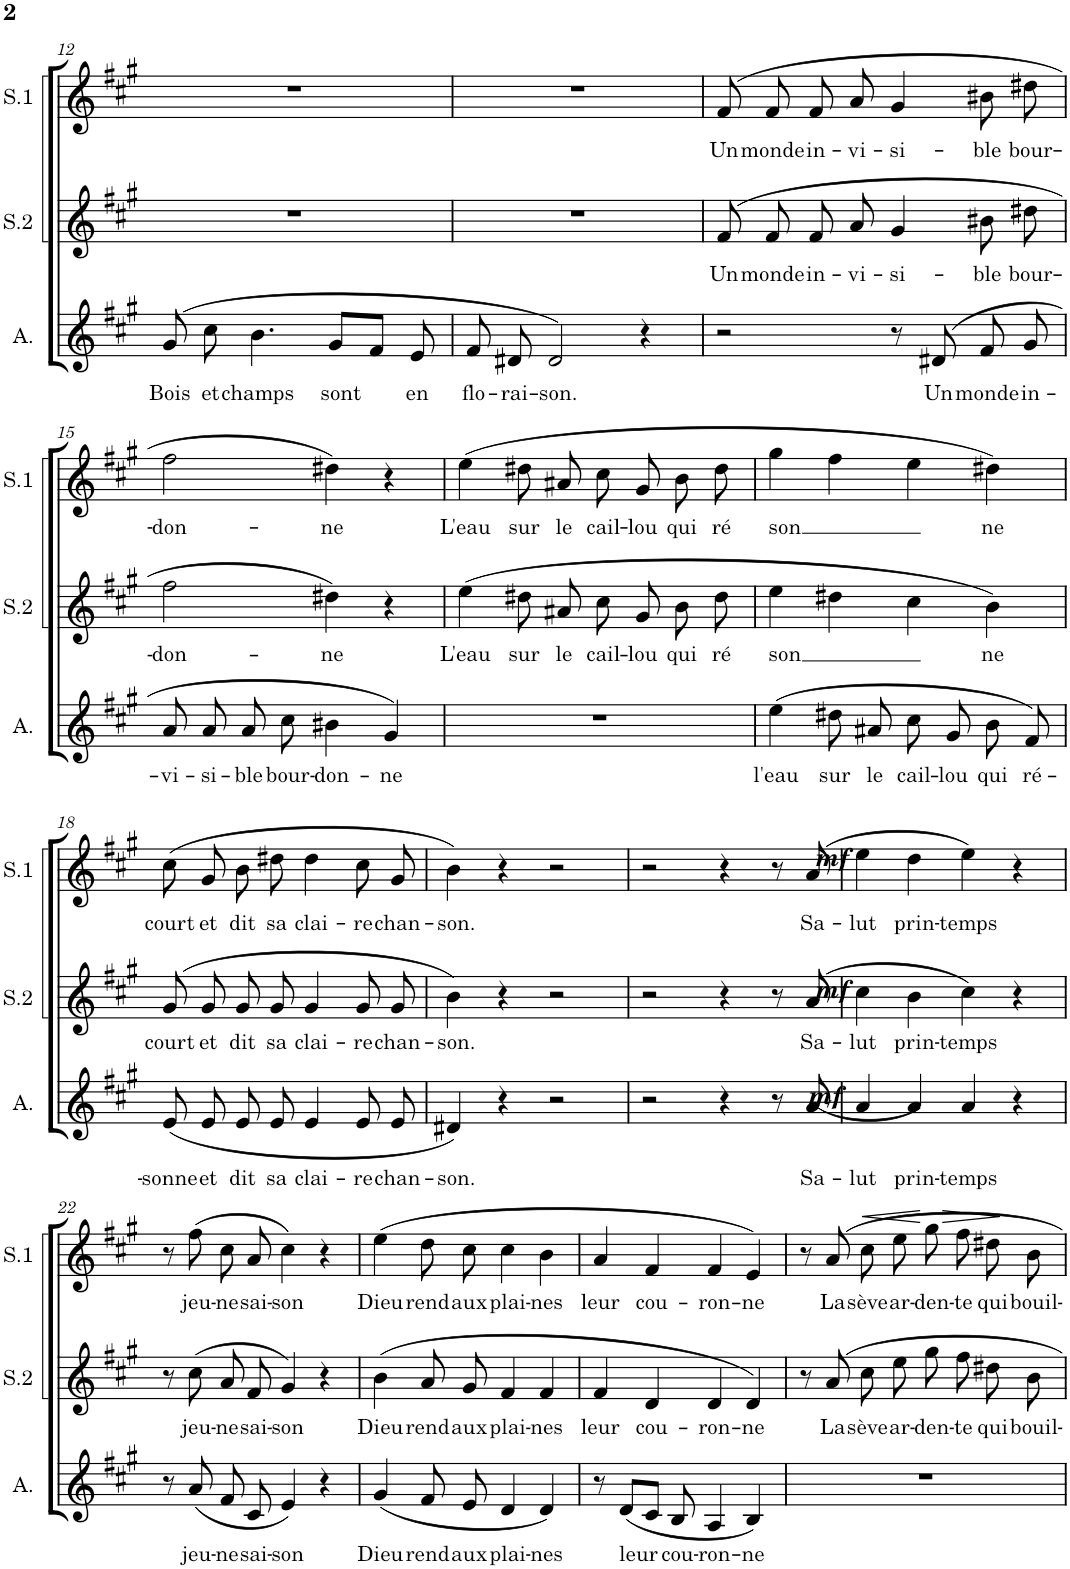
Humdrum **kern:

**kern	**text	**kern	**text	**kern	**text	**dynam
*part3	*part3	*part2	*part2	*part1	*part1	*part1
*staff3	*staff3	*staff2	*staff2	*staff1	*staff1	*staff1
*I"Alto	*	*I"Soprano 2	*	*I"Soprano 1	*	*
*I'A.	*	*I'S.2	*	*I'S.1	*	*
!!LO:PB:g=z
*clefG2	*	*clefG2	*	*clefG2	*	*
*k[f#c#g#]	*	*k[f#c#g#]	*	*k[f#c#g#]	*	*
*M4/4	*	*M4/4	*	*M4/4	*	*
*met(c)	*	*met(c)	*	*met(c)	*	*
=12	=12	=12	=12	=12	=12	=12
!	!LO:LY:b	!	!	!	!	!
(8g#/	Bois	1r	.	1r	.	.
!	!LO:LY:b	!	!	!	!	!
8cc#\	et	.	.	.	.	.
!	!LO:LY:b	!	!	!	!	!
4.b\	champs	.	.	.	.	.
!	!LO:LY:b	!	!	!	!	!
8g#/L	sont	.	.	.	.	.
8f#/J	.	.	.	.	.	.
!	!LO:LY:b	!	!	!	!	!
8e/	en	.	.	.	.	.
=13	=13	=13	=13	=13	=13	=13
!	!LO:LY:b	!	!	!	!	!
8f#/	flo-	1r	.	1r	.	.
!	!LO:LY:b	!	!	!	!	!
8d#X/	-rai-	.	.	.	.	.
!	!LO:LY:b	!	!	!	!	!
2d#/)	-son.	.	.	.	.	.
4r	.	.	.	.	.	.
=14	=14	=14	=14	=14	=14	=14
!	!	!	!LO:LY:b	!	!LO:LY:b	!
2r	.	(8f#/L	Un	(8f#/L	Un	.
!	!	!	!LO:LY:b	!	!LO:LY:b	!
.	.	8f#/J	monde	8f#/J	monde	.
!	!	!	!LO:LY:b	!	!LO:LY:b	!
.	.	8f#/L	in-	8f#/L	in-	.
!	!	!	!LO:LY:b	!	!LO:LY:b	!
.	.	8a/J	-vi-	8a/J	-vi-	.
!	!	!	!LO:LY:b	!	!LO:LY:b	!
8r	.	4g#/	-si-	4g#/	-si-	.
!	!LO:LY:b	!	!	!	!	!
(8d#X/	Un	.	.	.	.	.
!	!LO:LY:b	!	!LO:LY:b	!	!LO:LY:b	!
8f#/	monde	8b#X\L	-ble	8b#X\L	-ble	.
!	!LO:LY:b	!	!LO:LY:b	!	!LO:LY:b	!
8g#/	in-	8dd#X\J	bour-	8dd#X\J	bour-	.
!!LO:LB:g=z
=15	=15	=15	=15	=15	=15	=15
!	!LO:LY:b	!	!LO:LY:b	!	!LO:LY:b	!
8a/	-vi-	2ff#\	-don-	2ff#\	-don-	.
!	!LO:LY:b	!	!	!	!	!
8a/	-si-	.	.	.	.	.
!	!LO:LY:b	!	!	!	!	!
8a/	-ble	.	.	.	.	.
!	!LO:LY:b	!	!	!	!	!
8cc#\	bour-	.	.	.	.	.
!	!LO:LY:b	!	!LO:LY:b	!	!LO:LY:b	!
4b#X\	-don-	4dd#X\)	-ne	4dd#X\)	-ne	.
!	!LO:LY:b	!	!	!	!	!
4g#/)	-ne	4r	.	4r	.	.
=16	=16	=16	=16	=16	=16	=16
!	!	!	!LO:LY:b	!	!LO:LY:b	!
1r	.	(4ee\	L'eau	(4ee\	L'eau	.
!	!	!	!LO:LY:b	!	!LO:LY:b	!
.	.	8dd#X\L	sur	8dd#X\L	sur	.
!	!	!	!LO:LY:b	!	!LO:LY:b	!
.	.	8a#X\J	le	8a#X\J	le	.
!	!	!	!LO:LY:b	!	!LO:LY:b	!
.	.	8cc#/L	cail-	8cc#/L	cail-	.
!	!	!	!LO:LY:b	!	!LO:LY:b	!
.	.	8g#/J	-lou	8g#/J	-lou	.
!	!	!	!LO:LY:b	!	!LO:LY:b	!
.	.	8b\L	qui	8b\L	qui	.
!	!	!	!LO:LY:b	!	!LO:LY:b	!
.	.	8dd#\J	ré	8dd#\J	ré	.
=17	=17	=17	=17	=17	=17	=17
!	!LO:LY:b	!	!LO:LY:b	!	!LO:LY:b	!
(4ee\	l'eau	4ee\	-son	4gg#\	-son	.
!	!LO:LY:b	!	!	!	!	!
8dd#X\	sur	4dd#X\	.	4ff#\	.	.
!	!LO:LY:b	!	!	!	!	!
8a#X/	le	.	.	.	.	.
!	!LO:LY:b	!	!	!	!	!
8cc#\	cail-	4cc#\	.	4ee\	.	.
!	!LO:LY:b	!	!	!	!	!
8g#/	-lou	.	.	.	.	.
!	!LO:LY:b	!	!LO:LY:b	!	!LO:LY:b	!
8b\	qui	4b\)	ne	4dd#X\)	ne	.
!	!LO:LY:b	!	!	!	!	!
8f#/)	ré-	.	.	.	.	.
!!LO:LB:g=z
=18	=18	=18	=18	=18	=18	=18
!	!LO:LY:b	!	!LO:LY:b	!	!LO:LY:b	!
(8e/	-sonne	(8g#/L	court	(8cc#/L	court	.
!	!LO:LY:b	!	!LO:LY:b	!	!LO:LY:b	!
8e/	et	8g#/J	et	8g#/J	et	.
!	!LO:LY:b	!	!LO:LY:b	!	!LO:LY:b	!
8e/	dit	8g#/L	dit	8b\L	dit	.
!	!LO:LY:b	!	!LO:LY:b	!	!LO:LY:b	!
8e/	sa	8g#/J	sa	8dd#X\J	sa	.
!	!LO:LY:b	!	!LO:LY:b	!	!LO:LY:b	!
4e/	clai-	4g#/	clai-	4dd#\	clai-	.
!	!LO:LY:b	!	!LO:LY:b	!	!LO:LY:b	!
8e/	-re	8g#/L	-re	8cc#/L	-re	.
!	!LO:LY:b	!	!LO:LY:b	!	!LO:LY:b	!
8e/	chan-	8g#/J	chan-	8g#/J	chan-	.
=19	=19	=19	=19	=19	=19	=19
!	!LO:LY:b	!	!LO:LY:b	!	!LO:LY:b	!
4d#X/)	-son.	4b\)	-son.	4b\)	-son.	.
4r	.	4r	.	4r	.	.
2r	.	2r	.	2r	.	.
=20	=20	=20	=20	=20	=20	=20
2r	.	2r	.	2r	.	.
4r	.	4r	.	4r	.	.
8r	.	8r	.	8r	.	.
!	!	!	!	!LO:TX:b:Bi:t=mf	!	!
!	!	!LO:TX:b:Bi:t=mf	!	!	!	!
!LO:TX:b:Bi:t=mf	!	!	!	!	!	!
!	!LO:LY:b	!	!LO:LY:b	!	!LO:LY:b	!
(8a/	Sa-	(8a/	Sa-	(8a/	Sa-	.
=21	=21	=21	=21	=21	=21	=21
!	!LO:LY:b	!	!LO:LY:b	!	!LO:LY:b	!
4a/	-lut	4cc#\	-lut	4ee\	-lut	.
!	!LO:LY:b	!	!LO:LY:b	!	!LO:LY:b	!
4a/)	prin-	4b\	prin-	4dd\	prin-	.
!	!LO:LY:b	!	!LO:LY:b	!	!LO:LY:b	!
4a/	-temps	4cc#\)	-temps	4ee\)	-temps	.
4r	.	4r	.	4r	.	.
!!LO:LB:g=z
=22	=22	=22	=22	=22	=22	=22
8r	.	8r	.	8r	.	.
!	!LO:LY:b	!	!LO:LY:b	!	!LO:LY:b	!
(8a/	jeu-	(8cc#\	jeu-	(8ff#\	jeu-	.
!	!LO:LY:b	!	!LO:LY:b	!	!LO:LY:b	!
8f#/	-ne	8a/L	-ne	8cc#\L	-ne	.
!	!LO:LY:b	!	!LO:LY:b	!	!LO:LY:b	!
8c#/	sai-	8f#/J	sai-	8a\J	sai-	.
!	!LO:LY:b	!	!LO:LY:b	!	!LO:LY:b	!
4e/)	-son	4g#/)	-son	4cc#\)	-son	.
4r	.	4r	.	4r	.	.
=23	=23	=23	=23	=23	=23	=23
!	!LO:LY:b	!	!LO:LY:b	!	!LO:LY:b	!
(4g#/	Dieu	(4b\	Dieu	(4ee\	Dieu	.
!	!LO:LY:b	!	!LO:LY:b	!	!LO:LY:b	!
8f#/	rend	8a/L	rend	8dd\L	rend	.
!	!LO:LY:b	!	!LO:LY:b	!	!LO:LY:b	!
8e/	aux	8g#/J	aux	8cc#\J	aux	.
!	!LO:LY:b	!	!LO:LY:b	!	!LO:LY:b	!
4d/	plai-	4f#/	plai-	4cc#\	plai-	.
!	!LO:LY:b	!	!LO:LY:b	!	!LO:LY:b	!
4d/)	-nes	4f#/	-nes	4b\	-nes	.
=24	=24	=24	=24	=24	=24	=24
!	!	!	!LO:LY:b	!	!LO:LY:b	!
8r	.	4f#/	leur	4a/	leur	.
!	!LO:LY:b	!	!	!	!	!
(8d/L	leur	.	.	.	.	.
!	!	!	!LO:LY:b	!	!LO:LY:b	!
8c#/J	.	4d/	cou-	4f#/	cou-	.
!	!LO:LY:b	!	!	!	!	!
8B/	cou-	.	.	.	.	.
!	!LO:LY:b	!	!LO:LY:b	!	!LO:LY:b	!
4A/	-ron-	4d/	-ron-	4f#/	-ron-	.
!	!LO:LY:b	!	!LO:LY:b	!	!LO:LY:b	!
4B/)	-ne	4d/)	-ne	4e/)	-ne	.
=25	=25	=25	=25	=25	=25	=25
1r	.	8r	.	8r	.	.
!	!	!	!LO:LY:b	!	!LO:LY:b	!
.	.	8a/	La	8a/	La	.
!	!	!	!LO:LY:b	!	!LO:LY:b	!LO:HP:b
.	.	8cc#\L	sève	8cc#\L	sève	<
!	!	!	!LO:LY:b	!	!LO:LY:b	!
.	.	8ee\J	ar-	8ee\J	ar-	.
!	!	!	!LO:LY:b	!	!LO:LY:b	!LO:HP:n=1:b
.	.	8gg#\L	-den-	8gg#\L	-den-	[ >
!	!	!	!LO:LY:b	!	!LO:LY:b	!
.	.	8ff#\J	-te	8ff#\J	-te	.
!	!	!	!LO:LY:b	!	!LO:LY:b	!
.	.	8dd#X\L	qui	8dd#X\L	qui	.
!	!	!	!LO:LY:b	!	!LO:LY:b	!
.	.	8b\J	bouil-	8b\J	bouil-	]
=	=	=	=	=	=	=
*-	*-	*-	*-	*-	*-	*-
